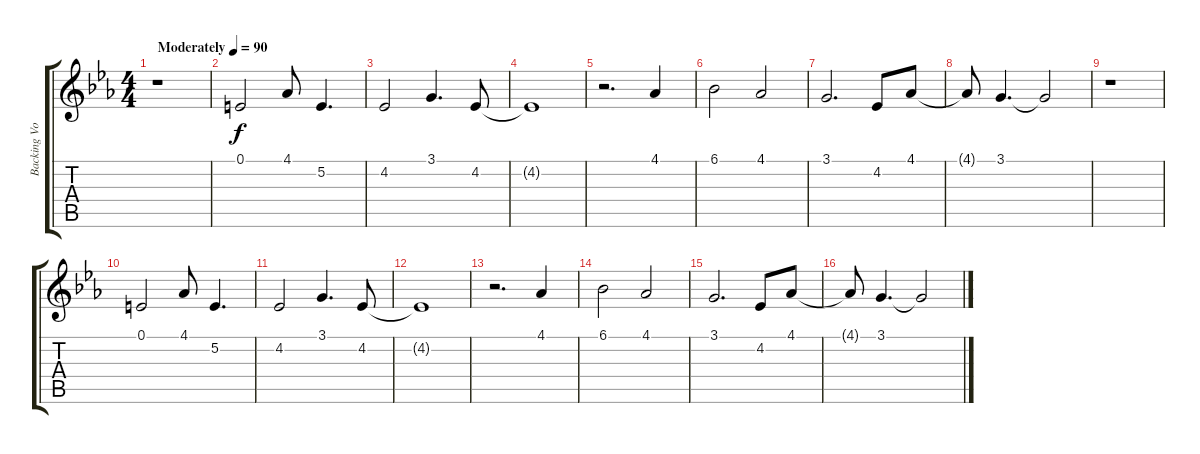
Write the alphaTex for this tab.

\track ("Backing Vocals" "Backing Vo") {instrument cello}
\staff {score tabs}
\tuning (E4 B3 G3 D3 A2 E2) {hide}
\ts (4 4)
\tempo (90 "Moderately")
\clef g2
\ks cminor
r.1{dy f instrument cello} |
0.1.2 4.1.8 5.2.4{d} |
4.2.2 3.1.4{d} 4.2.8 |
4.2{t}.1 |
r.2{d} 4.1.4 |
6.1.2 4.1.2 |
3.1.2{d} 4.2.8 4.1.8 |
4.1{t}.8 3.1.4{d} 3.1{t}.2 |
r.1 |
0.1.2 4.1.8 5.2.4{d} |
4.2.2 3.1.4{d} 4.2.8 |
4.2{t}.1 |
r.2{d} 4.1.4 |
6.1.2 4.1.2 |
3.1.2{d} 4.2.8 4.1.8 |
4.1{t}.8 3.1.4{d} 3.1{t}.2
